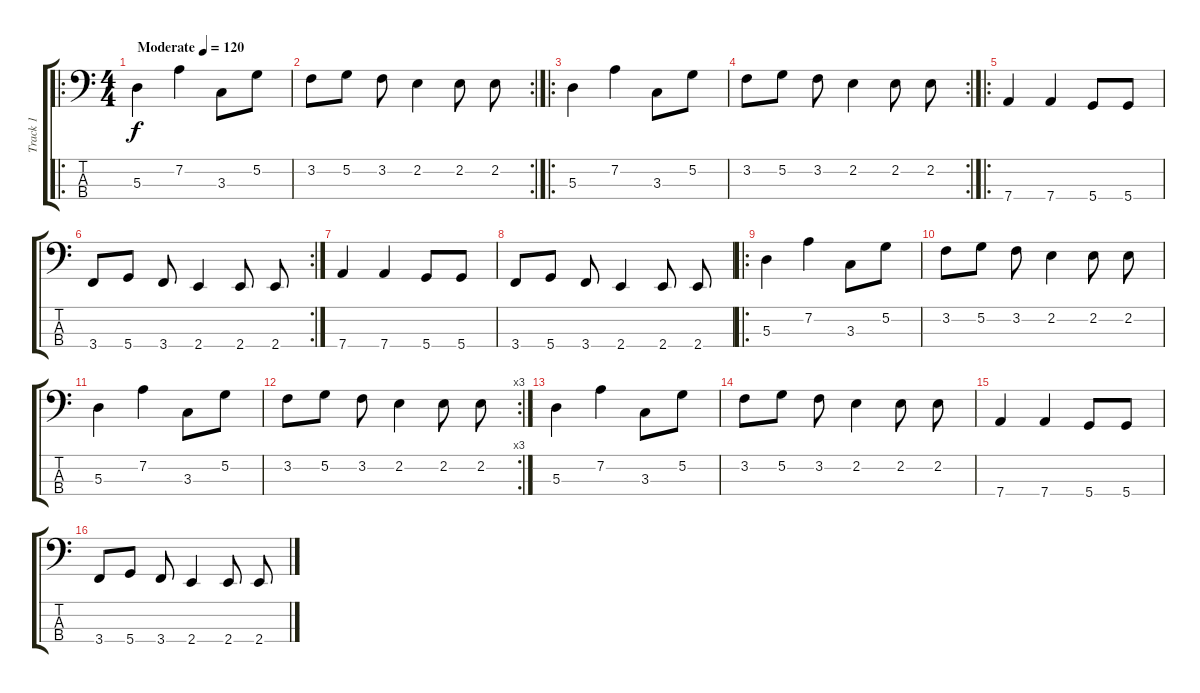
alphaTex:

\track ("Track 1" "Track 1") {instrument electricbasspick}
\staff {score tabs}
\tuning (G2 D2 A1 D1) {hide}
\ro
\ts (4 4)
\tempo (120 "Moderate")
\clef f4
\ks c
5.3.4{dy f instrument electricbasspick} 7.2.4 3.3.8 5.2.8 |
\rc 2
3.2.8 5.2.8 3.2.8 2.2.4 2.2.8 2.2.8 |
\ro
5.3.4 7.2.4 3.3.8 5.2.8 |
\rc 2
3.2.8 5.2.8 3.2.8 2.2.4 2.2.8 2.2.8 |
\ro
7.4.4 7.4.4 5.4.8 5.4.8 |
\rc 2
3.4.8 5.4.8 3.4.8 2.4.4 2.4.8 2.4.8 |
7.4.4 7.4.4 5.4.8 5.4.8 |
3.4.8 5.4.8 3.4.8 2.4.4 2.4.8 2.4.8 |
\ro
5.3.4 7.2.4 3.3.8 5.2.8 |
3.2.8 5.2.8 3.2.8 2.2.4 2.2.8 2.2.8 |
5.3.4 7.2.4 3.3.8 5.2.8 |
\rc 3
3.2.8 5.2.8 3.2.8 2.2.4 2.2.8 2.2.8 |
5.3.4 7.2.4 3.3.8 5.2.8 |
3.2.8 5.2.8 3.2.8 2.2.4 2.2.8 2.2.8 |
7.4.4 7.4.4 5.4.8 5.4.8 |
3.4.8 5.4.8 3.4.8 2.4.4 2.4.8 2.4.8
